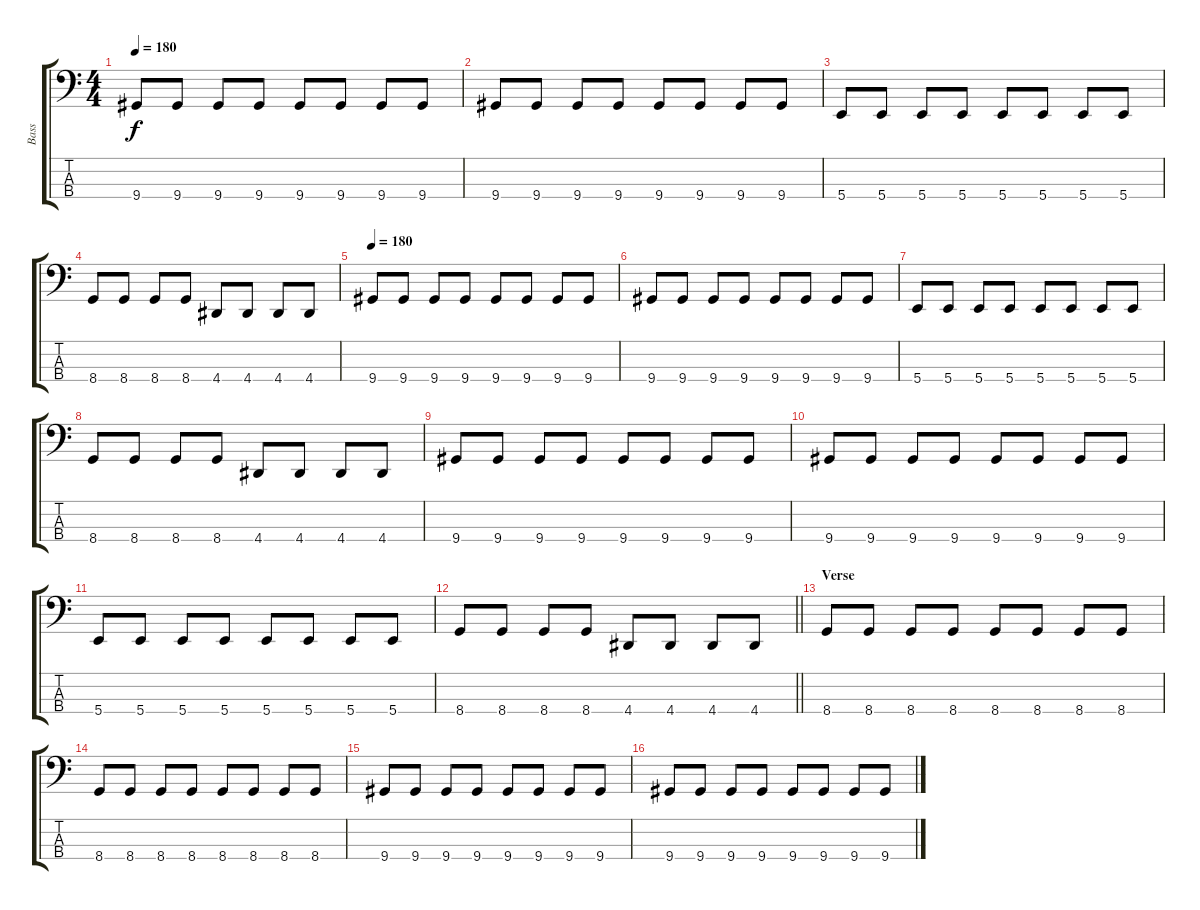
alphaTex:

\track ("Bass" "Bass") {instrument electricbasspick}
\staff {score tabs}
\tuning (E2 B1 Gb1 B0) {hide}
\ts (4 4)
\tempo 180
\clef f4
\ks c
9.4.8{dy f} 9.4.8 9.4.8 9.4.8 9.4.8 9.4.8 9.4.8 9.4.8 |
9.4.8 9.4.8 9.4.8 9.4.8 9.4.8 9.4.8 9.4.8 9.4.8 |
5.4.8 5.4.8 5.4.8 5.4.8 5.4.8 5.4.8 5.4.8 5.4.8 |
8.4.8 8.4.8 8.4.8 8.4.8 4.4.8 4.4.8 4.4.8 4.4.8 |
\tempo 180
9.4.8 9.4.8 9.4.8 9.4.8 9.4.8 9.4.8 9.4.8 9.4.8 |
9.4.8 9.4.8 9.4.8 9.4.8 9.4.8 9.4.8 9.4.8 9.4.8 |
5.4.8 5.4.8 5.4.8 5.4.8 5.4.8 5.4.8 5.4.8 5.4.8 |
8.4.8 8.4.8 8.4.8 8.4.8 4.4.8 4.4.8 4.4.8 4.4.8 |
9.4.8 9.4.8 9.4.8 9.4.8 9.4.8 9.4.8 9.4.8 9.4.8 |
9.4.8 9.4.8 9.4.8 9.4.8 9.4.8 9.4.8 9.4.8 9.4.8 |
5.4.8 5.4.8 5.4.8 5.4.8 5.4.8 5.4.8 5.4.8 5.4.8 |
\barLineRight lightlight
8.4.8 8.4.8 8.4.8 8.4.8 4.4.8 4.4.8 4.4.8 4.4.8 |
\section ("" "Verse ")
8.4.8 8.4.8 8.4.8 8.4.8 8.4.8 8.4.8 8.4.8 8.4.8 |
8.4.8 8.4.8 8.4.8 8.4.8 8.4.8 8.4.8 8.4.8 8.4.8 |
9.4.8 9.4.8 9.4.8 9.4.8 9.4.8 9.4.8 9.4.8 9.4.8 |
9.4.8 9.4.8 9.4.8 9.4.8 9.4.8 9.4.8 9.4.8 9.4.8
